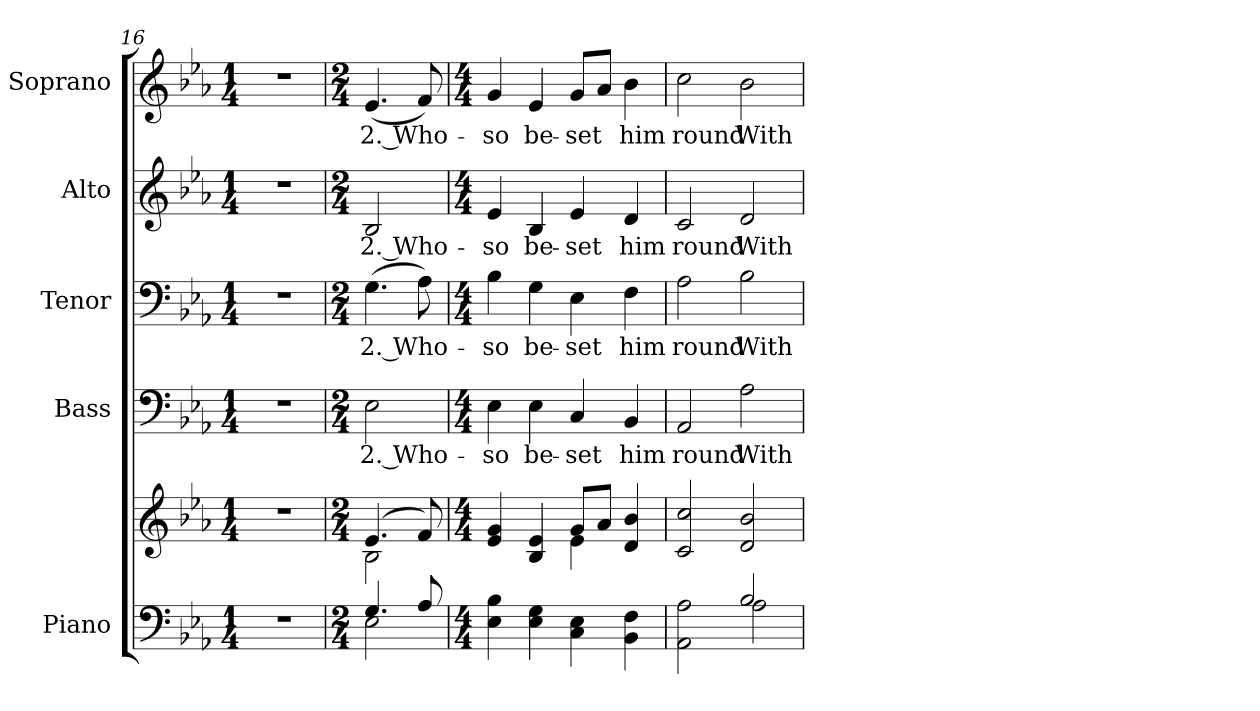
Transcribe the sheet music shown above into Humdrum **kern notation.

**kern	**kern	**kern	**text	**kern	**text	**kern	**text	**kern	**text
*part5	*part5	*part4	*part4	*part3	*part3	*part2	*part2	*part1	*part1
*staff6	*staff5	*staff4	*staff4	*staff3	*staff3	*staff2	*staff2	*staff1	*staff1
*I"Piano	*	*I"Bass	*	*I"Tenor	*	*I"Alto	*	*I"Soprano	*
*I'Pno.	*	*I'B.	*	*I'T.	*	*I'A.	*	*I'S.	*
!!LO:PB:g=z
*clefF4	*clefG2	*clefF4	*	*clefF4	*	*clefG2	*	*clefG2	*
*k[b-e-a-]	*k[b-e-a-]	*k[b-e-a-]	*	*k[b-e-a-]	*	*k[b-e-a-]	*	*k[b-e-a-]	*
*E-:	*E-:	*E-:	*	*E-:	*	*E-:	*	*E-:	*
*M1/4	*M1/4	*M1/4	*	*M1/4	*	*M1/4	*	*M1/4	*
=16	=16	=16	=16	=16	=16	=16	=16	=16	=16
!LO:N:vis=1	!LO:N:vis=1	!LO:N:vis=1	!	!LO:N:vis=1	!	!LO:N:vis=1	!	!LO:N:vis=1	!
4r	4r	4r	.	4r	.	4r	.	4r	.
=17	=17	=17	=17	=17	=17	=17	=17	=17	=17
*M2/4	*M2/4	*M2/4	*	*M2/4	*	*M2/4	*	*M2/4	*
*^	*^	*	*	*	*	*	*	*	*
!	!	!	!	!	!LO:LY:b:color=#000000	!	!	!	!	!	!
!	!	!	!	!	!	!	!LO:LY:b:color=#000000	!	!	!	!
!	!	!	!	!	!	!	!	!	!LO:LY:b:color=#000000	!	!
!	!	!	!	!	!	!	!	!	!	!	!LO:LY:b:color=#000000
4.Gi/	2E-i\	(4.e-i/	2B-i\	2E-i\	2. Who-	(4.Gi\	2. Who-	2B-i/	2. Who-	(4.e-i/	2. Who-
8A-i/	.	8fi/)	.	.	.	8A-i\)	.	.	.	8fi/)	.
*v	*v	*	*	*	*	*	*	*	*	*	*
!!LO:PB:g=z
=18	=18	=18	=18	=18	=18	=18	=18	=18	=18	=18
*M4/4	*M4/4	*	*M4/4	*	*M4/4	*	*M4/4	*	*M4/4	*
!	!	!	!	!LO:LY:b:color=#000000	!	!	!	!	!	!
!	!	!	!	!	!	!LO:LY:b:color=#000000	!	!	!	!
!	!	!	!	!	!	!	!	!LO:LY:b:color=#000000	!	!
!	!	!	!	!	!	!	!	!	!	!LO:LY:b:color=#000000
4E-i\ 4B-i	4e-i/ 4gi	2ryy	4E-i\	-so	4B-i\	-so	4e-i/	-so	4gi/	-so
!	!	!	!	!LO:LY:b:color=#000000	!	!	!	!	!	!
!	!	!	!	!	!	!LO:LY:b:color=#000000	!	!	!	!
!	!	!	!	!	!	!	!	!LO:LY:b:color=#000000	!	!
!	!	!	!	!	!	!	!	!	!	!LO:LY:b:color=#000000
4E-i\ 4Gi	4B-i/ 4e-i	.	4E-i\	be-	4Gi\	be-	4B-i/	be-	4e-i/	be-
!	!	!	!	!LO:LY:b:color=#000000	!	!	!	!	!	!
!	!	!	!	!	!	!LO:LY:b:color=#000000	!	!	!	!
!	!	!	!	!	!	!	!	!LO:LY:b:color=#000000	!	!
!	!	!	!	!	!	!	!	!	!	!LO:LY:b:color=#000000
4Ci\ 4E-i	8gi/L	4e-i\	4Ci/	-set	4E-i\	-set	4e-i/	-set	8gi/L	-set
.	8a-i/J	.	.	.	.	.	.	.	8a-i/J	.
!	!	!	!	!LO:LY:b:color=#000000	!	!	!	!	!	!
!	!	!	!	!	!	!LO:LY:b:color=#000000	!	!	!	!
!	!	!	!	!	!	!	!	!LO:LY:b:color=#000000	!	!
!	!	!	!	!	!	!	!	!	!	!LO:LY:b:color=#000000
4BB-i\ 4Fi	4di/ 4b-i	4ryy	4BB-i/	him	4Fi\	him	4di/	him	4b-i\	him
*	*v	*v	*	*	*	*	*	*	*	*
=19	=19	=19	=19	=19	=19	=19	=19	=19	=19
*^	*	*	*	*	*	*	*	*	*
*	*	*^	*	*	*	*	*	*	*	*
!	!	!	!	!	!LO:LY:b:color=#000000	!	!	!	!	!	!
*	*	*v	*v	*	*	*	*	*	*	*	*
*	*	*^	*	*	*	*	*	*	*	*
!	!	!	!	!	!	!	!LO:LY:b:color=#000000	!	!	!	!
*	*	*v	*v	*	*	*	*	*	*	*	*
*	*	*^	*	*	*	*	*	*	*	*
!	!	!	!	!	!	!	!	!	!LO:LY:b:color=#000000	!	!
*	*	*v	*v	*	*	*	*	*	*	*	*
*	*	*^	*	*	*	*	*	*	*	*
!	!	!	!	!	!	!	!	!	!	!	!LO:LY:b:color=#000000
*	*	*v	*v	*	*	*	*	*	*	*	*
2AA-i\ 2A-i	2ryy	2ci/ 2cci	2AA-i/	round	2A-i\	round	2ci/	round	2cci\	round
!	!	!	!	!LO:LY:b:color=#000000	!	!	!	!	!	!
!	!	!	!	!	!	!LO:LY:b:color=#000000	!	!	!	!
!	!	!	!	!	!	!	!	!LO:LY:b:color=#000000	!	!
!	!	!	!	!	!	!	!	!	!	!LO:LY:b:color=#000000
2B-i/	2A-i\	2di/ 2b-i	2A-i\	With	2B-i\	With	2di/	With	2b-i\	With
*v	*v	*	*	*	*	*	*	*	*	*
=	=	=	=	=	=	=	=	=	=
*-	*-	*-	*-	*-	*-	*-	*-	*-	*-
